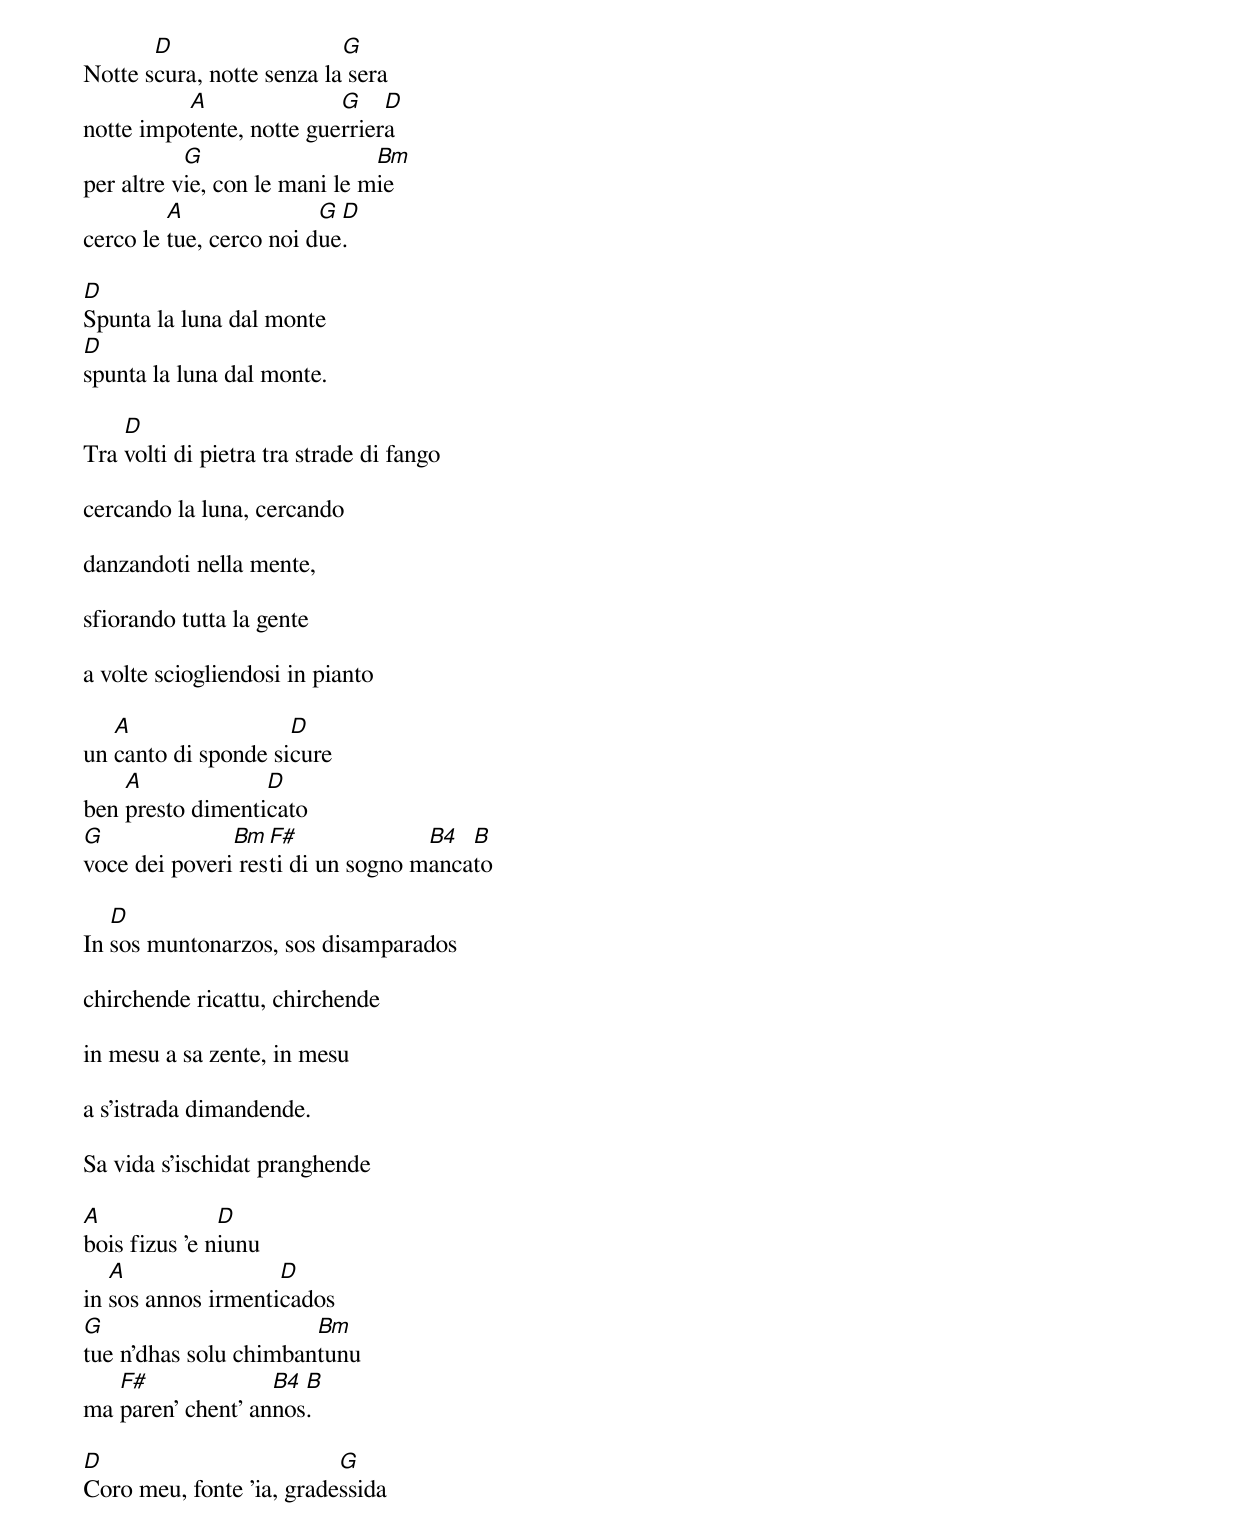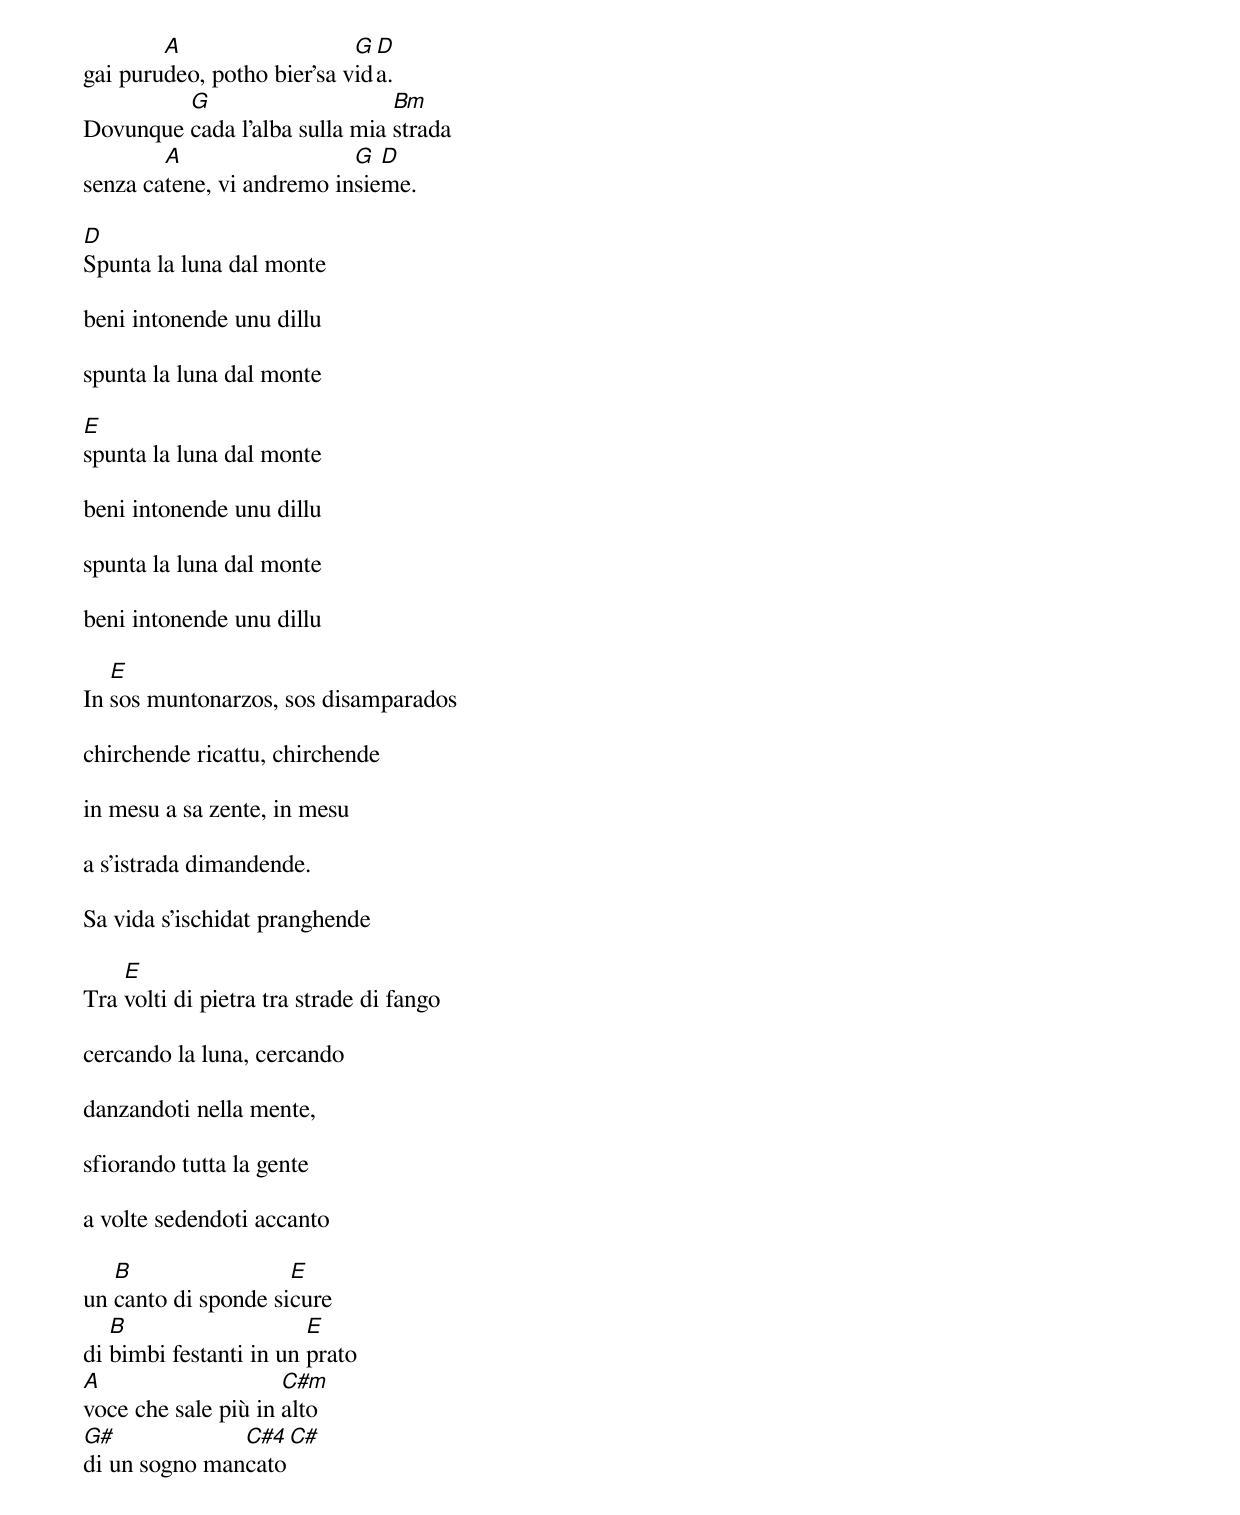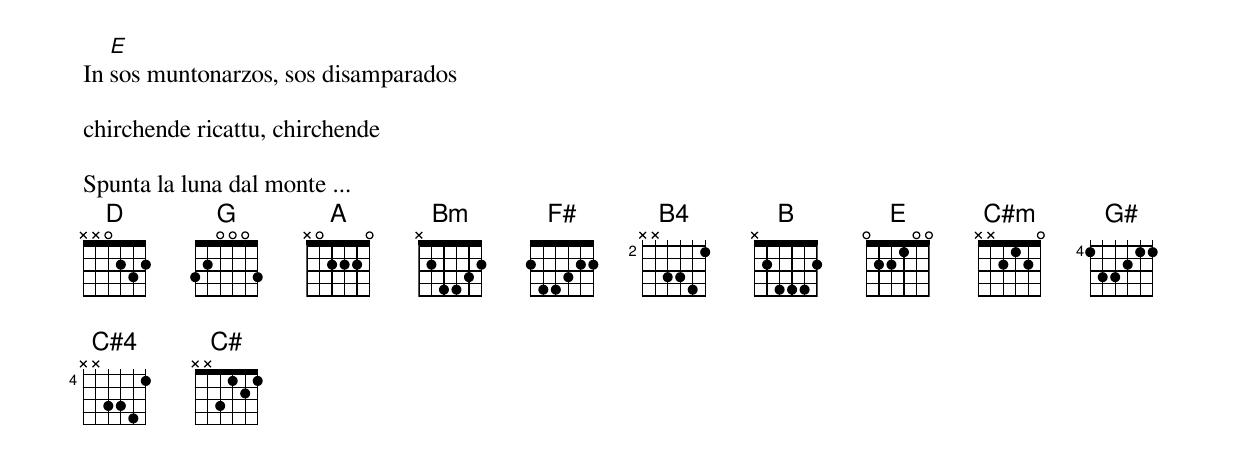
       D                   G
Notte scura, notte senza la sera
          A               G    D
notte impotente, notte guerriera
           G                   Bm
per altre vie, con le mani le mie
         A               G D
cerco le tue, cerco noi due.

D
Spunta la luna dal monte
D
spunta la luna dal monte.

    D
Tra volti di pietra tra strade di fango

cercando la luna, cercando

danzandoti nella mente,

sfiorando tutta la gente

a volte sciogliendosi in pianto

   A                 D
un canto di sponde sicure
    A             D
ben presto dimenticato
G              Bm  F#              B4  B
voce dei poveri resti di un sogno mancato

   D
In sos muntonarzos, sos disamparados

chirchende ricattu, chirchende

in mesu a sa zente, in mesu

a s'istrada dimandende.

Sa vida s'ischidat pranghende

A              D
bois fizus 'e niunu
   A                D
in sos annos irmenticados
G                      Bm
tue n'dhas solu chimbantunu
   F#              B4 B
ma paren' chent' annos.

D                         G
Coro meu, fonte 'ia, gradessida
        A                   G D
gai purudeo, potho bier'sa vida.
         G                     Bm
Dovunque cada l'alba sulla mia strada
        A                  G  D
senza catene, vi andremo insieme.

D
Spunta la luna dal monte

beni intonende unu dillu

spunta la luna dal monte

E
spunta la luna dal monte

beni intonende unu dillu

spunta la luna dal monte

beni intonende unu dillu

   E
In sos muntonarzos, sos disamparados

chirchende ricattu, chirchende

in mesu a sa zente, in mesu

a s'istrada dimandende.

Sa vida s'ischidat pranghende

    E
Tra volti di pietra tra strade di fango

cercando la luna, cercando

danzandoti nella mente,

sfiorando tutta la gente

a volte sedendoti accanto

   B                 E
un canto di sponde sicure
   B                    E
di bimbi festanti in un prato
A                    C#m
voce che sale più in alto
G#             C#4 C#
di un sogno mancato

   E
In sos muntonarzos, sos disamparados

chirchende ricattu, chirchende

Spunta la luna dal monte ...
